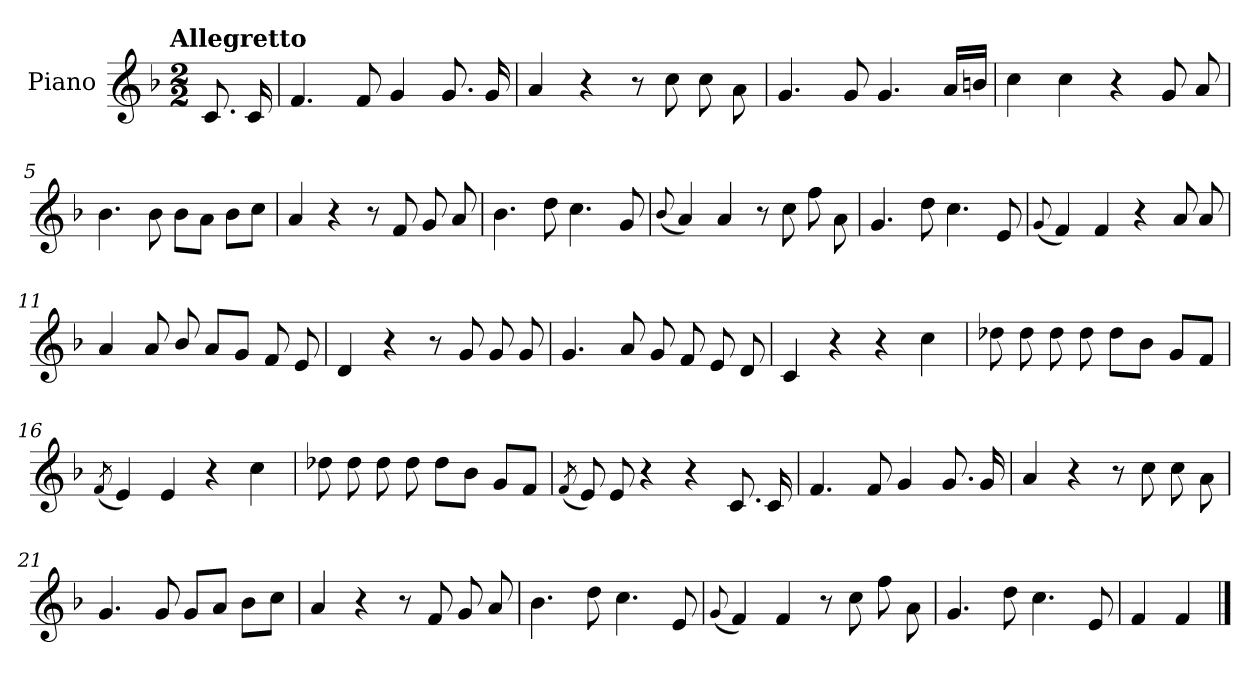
**kern
*part1
*staff1
*I"Piano
*I'Pno.
*clefG2
*k[b-]
!!LO:TX:omd:t=Allegretto
*M2/2
*MM116
=
8.c/
16c/
=1
4.f/
8f/
4g/
8.g/
16g/
=2
4a/
4r
8r
8cc\
8cc\
8a\
!!LO:LB:g=z
=3
4.g/
8g/
4.g/
16a/LL
16bn/JJ
=4
4cc\
4cc\
4r
8g/
8a/
=5
4.b-\
8b-\
8b-\L
8a\J
8b-\L
8cc\J
=6
4a/
4r
8r
8f/
8g/
8a/
!!LO:LB:g=z
=7
4.b-\
8dd\
4.cc\
8g/
=8
(<8qqb-/
4a/)
4a/
8r
8cc\
8ff\
8a\
=9
4.g/
8dd\
4.cc\
8e/
=10
(<8qqg/
4f/)
4f/
4r
8a/
8a/
!!LO:LB:g=z
=11
4a/
8a/
8b-/
8a/L
8g/J
8f/
8e/
=12
4d/
4r
8r
8g/
8g/
8g/
=13
4.g/
8a/
8g/
8f/
8e/
8d/
=14
4c/
4r
4r
4cc\
!!LO:LB:g=z
=15
8dd-X\
8dd-\
8dd-\
8dd-\
8dd-\L
8b-\J
8g/L
8f/J
=16
(<8qf/
4e/)
4e/
4r
4cc\
=17
8dd-X\
8dd-\
8dd-\
8dd-\
8dd-\L
8b-\J
8g/L
8f/J
=18
(<8qf/
8e/)
8e/
4r
4r
8.c/
16c/
!!LO:LB:g=z
=19
4.f/
8f/
4g/
8.g/
16g/
=20
4a/
4r
8r
8cc\
8cc\
8a\
=21
4.g/
8g/
8g/L
8a/J
8b-\L
8cc\J
=22
4a/
4r
8r
8f/
8g/
8a/
!!LO:LB:g=z
=23
4.b-\
8dd\
4.cc\
8e/
=24
(<8qqg/
4f/)
4f/
8r
8cc\
8ff\
8a\
=25
4.g/
8dd\
4.cc\
8e/
=26
4f/
4f/
==
*-
